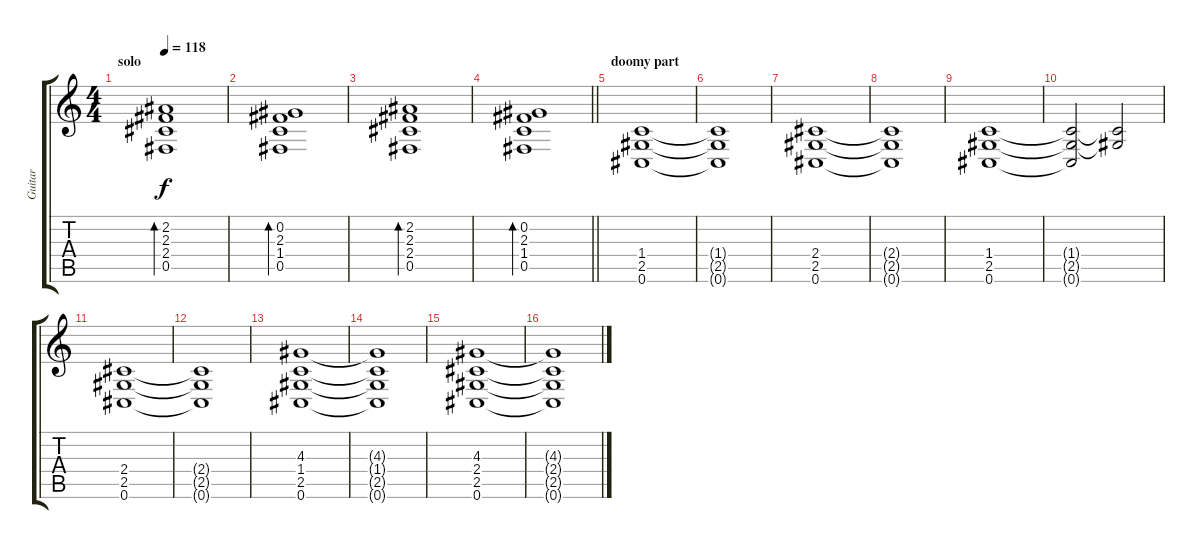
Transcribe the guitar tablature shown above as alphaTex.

\track ("Guitar" "Guitar") {instrument distortionguitar}
\staff {score tabs}
\tuning (Db4 Ab3 E3 B2 Gb2 Db2) {hide}
\ts (4 4)
\section ("" "solo")
\tempo 118
\clef g2
\ks c
(2.2 2.3 2.4 0.5).1{bd 120 dy f} |
(0.2 2.3 1.4 0.5).1{bd 120} |
(2.2 2.3 2.4 0.5).1{bd 120} |
\barLineRight lightlight
(0.2 2.3 1.4 0.5).1{bd 120} |
\section ("" "doomy part")
(1.4 2.5 0.6).1{volume 16 instrument distortionguitar} |
(1.4{t} 2.5{t} 0.6{t}).1 |
(2.4 2.5 0.6).1 |
(2.4{t} 2.5{t} 0.6{t}).1 |
(1.4 2.5 0.6).1 |
(1.4{t} 2.5{t} 0.6{t}).2 (1.4{t} 2.5{t}).2 |
(2.4 2.5 0.6).1 |
(2.4{t} 2.5{t} 0.6{t}).1 |
(4.3 1.4 2.5 0.6).1 |
(4.3{t} 1.4{t} 2.5{t} 0.6{t}).1 |
(4.3 2.4 2.5 0.6).1 |
(4.3{t} 2.4{t} 2.5{t} 0.6{t}).1
